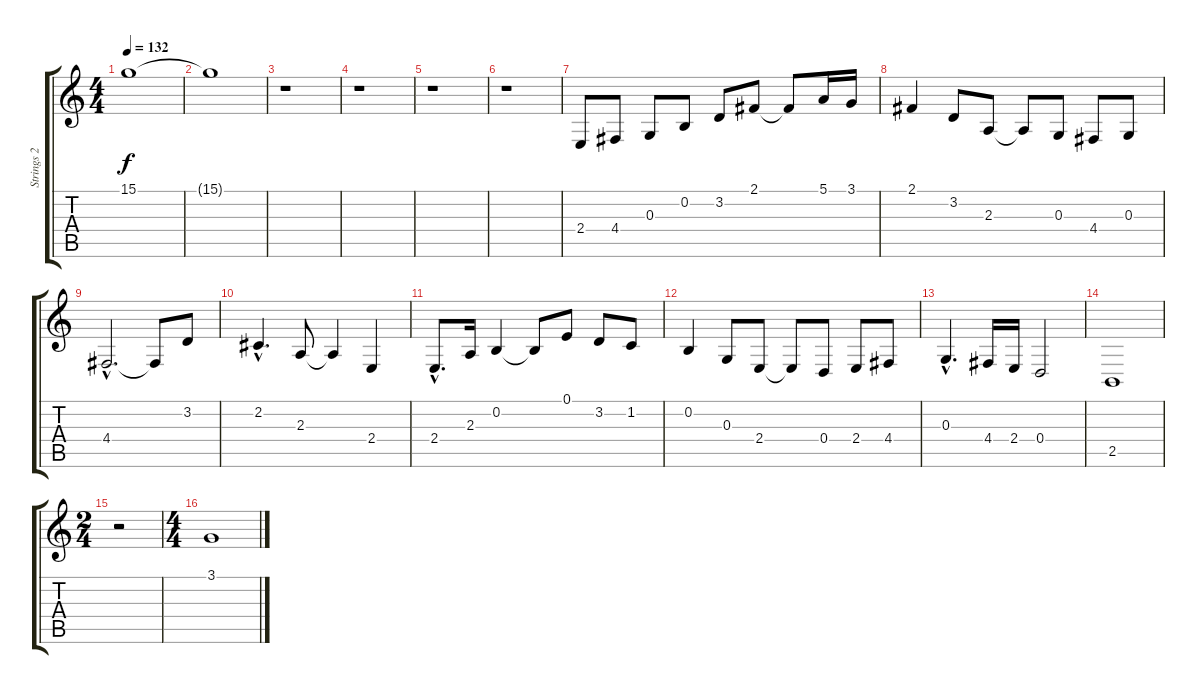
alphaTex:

\track ("Strings 2" "Strings 2") {instrument stringensemble1}
\staff {score tabs}
\tuning (E4 B3 G3 D3 A2 E2) {hide}
\ts (4 4)
\tempo 132
\clef g2
\ks c
15.1.1{dy f} |
15.1{t}.1 |
r.1 |
r.1 |
r.1 |
r.1 |
2.4.8{volume 13} 4.4.8 0.3.8 0.2.8 3.2.8 2.1.8 2.1{t}.8 5.1.16 3.1.16 |
2.1.4 3.2.8 2.3.8 2.3{t}.8 0.3.8 4.4.8 0.3.8 |
4.4{hac}.2{d} 4.4{t}.8 3.2.8 |
2.2{hac}.4{d} 2.3.8 2.3{t}.4 2.4.4 |
2.4{hac}.8{d volume 10} 2.3.16 0.2.4 0.2{t}.8 0.1.8 3.2.8 1.2.8 |
0.2.4 0.3.8 2.4.8 2.4{t}.8 0.4.8 2.4.8 4.4.8 |
0.3{hac}.4{d} 4.4.16 2.4.16 0.4.2 |
2.5.1 |
\ts (2 4)
r.2 |
\ts (4 4)
3.1.1{volume 11}
